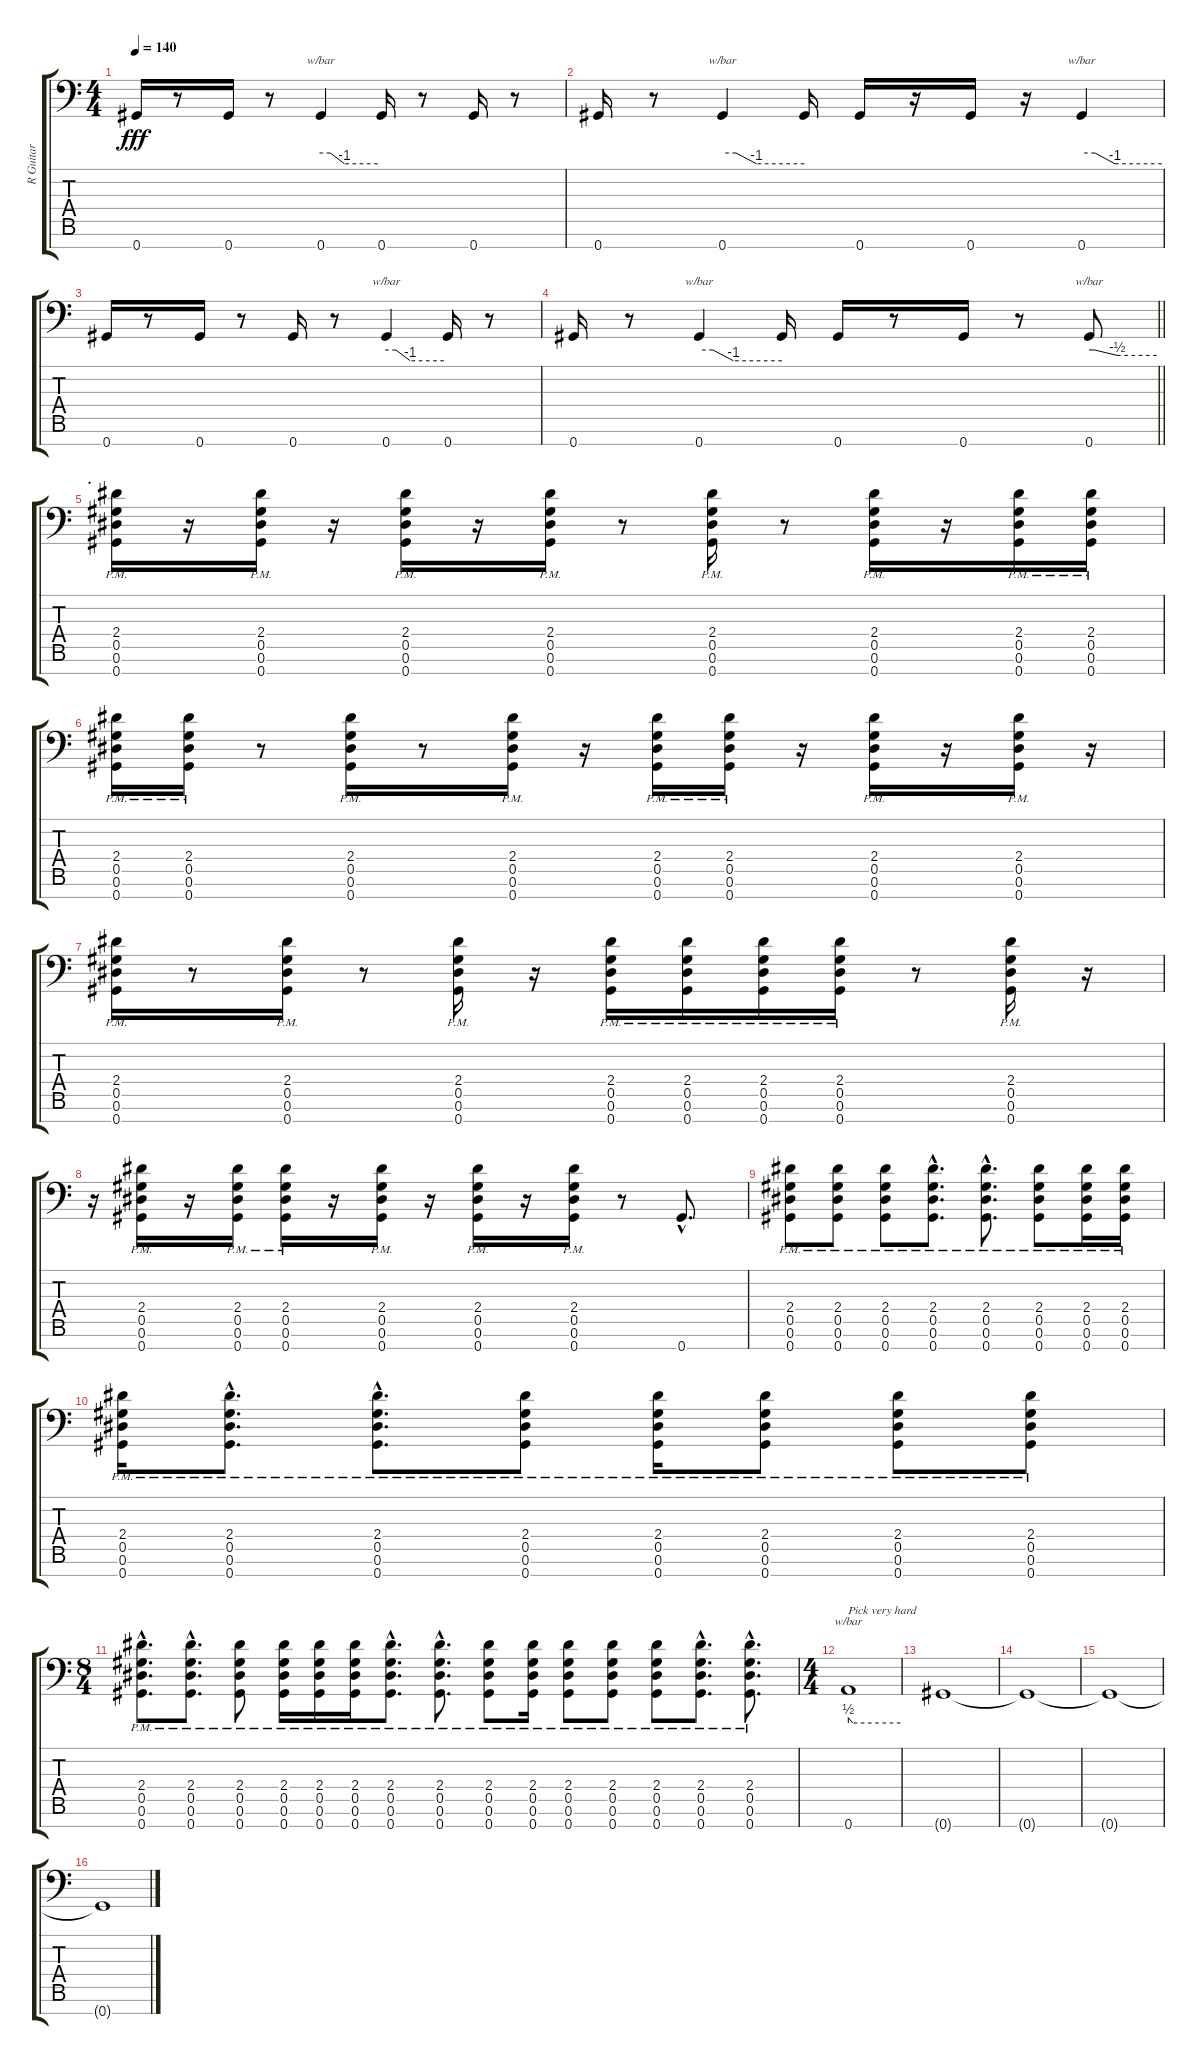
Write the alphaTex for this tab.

\track ("R Guitar" "R Guitar") {instrument distortionguitar}
\staff {score tabs}
\tuning (Eb4 Bb3 Gb3 Db3 Ab2 Eb2 Ab1) {hide}
\ts (4 4)
\tempo 140
\clef f4
\ks c
0.7.16{dy fff} r.8 0.7.16 r.8 0.7.4{tbe (custom default 0 0 10 0 25 -4 60 -4)} 0.7.16 r.8 0.7.16 r.8 |
0.7.16 r.8 0.7.4{tbe (custom default 0 0 10 0 25 -4 60 -4)} 0.7{t}.16 0.7.16 r.16 0.7.16 r.16 0.7.4{tbe (custom default 0 0 10 0 25 -4 60 -4)} |
0.7.16 r.8 0.7.16 r.8 0.7.16 r.8 0.7.4{tbe (custom default 0 0 10 0 25 -4 60 -4)} 0.7.16 r.8 |
\barLineRight lightlight
0.7.16 r.8 0.7.4{tbe (custom default 0 0 10 0 25 -4 60 -4)} 0.7{t}.16 0.7.16 r.8 0.7.16 r.8 0.7.8{tbe (custom default 0 0 5 0 25 -2 60 -2)} |
\section ("" ".")
(2.4{pm} 0.5{pm} 0.6{pm} 0.7{pm}).16 r.16 (2.4{pm} 0.5{pm} 0.6{pm} 0.7{pm}).16 r.16 (2.4{pm} 0.5{pm} 0.6{pm} 0.7{pm}).16 r.16 (2.4{pm} 0.5{pm} 0.6{pm} 0.7{pm}).16 r.8 (2.4{pm} 0.5{pm} 0.6{pm} 0.7{pm}).16 r.8 (2.4{pm} 0.5{pm} 0.6{pm} 0.7{pm}).16 r.16 (2.4{pm} 0.5{pm} 0.6{pm} 0.7{pm}).16 (2.4{pm} 0.5{pm} 0.6{pm} 0.7{pm}).16 |
(2.4{pm} 0.5{pm} 0.6{pm} 0.7{pm}).16 (2.4{pm} 0.5{pm} 0.6{pm} 0.7{pm}).16 r.8 (2.4{pm} 0.5{pm} 0.6{pm} 0.7{pm}).16 r.8 (2.4{pm} 0.5{pm} 0.6{pm} 0.7{pm}).16 r.16 (2.4{pm} 0.5{pm} 0.6{pm} 0.7{pm}).16 (2.4{pm} 0.5{pm} 0.6{pm} 0.7{pm}).16 r.16 (2.4{pm} 0.5{pm} 0.6{pm} 0.7{pm}).16 r.16 (2.4{pm} 0.5{pm} 0.6{pm} 0.7{pm}).16 r.16 |
(2.4{pm} 0.5{pm} 0.6{pm} 0.7{pm}).16 r.8 (2.4{pm} 0.5{pm} 0.6{pm} 0.7{pm}).16 r.8 (2.4{pm} 0.5{pm} 0.6{pm} 0.7{pm}).16 r.16 (2.4{pm} 0.5{pm} 0.6{pm} 0.7{pm}).16 (2.4{pm} 0.5{pm} 0.6{pm} 0.7{pm}).16 (2.4{pm} 0.5{pm} 0.6{pm} 0.7{pm}).16 (2.4{pm} 0.5{pm} 0.6{pm} 0.7{pm}).16 r.8 (2.4{pm} 0.5{pm} 0.6{pm} 0.7{pm}).16 r.16 |
r.16 (2.4{pm} 0.5{pm} 0.6{pm} 0.7{pm}).16 r.16 (2.4{pm} 0.5{pm} 0.6{pm} 0.7{pm}).16 (2.4{pm} 0.5{pm} 0.6{pm} 0.7{pm}).16 r.16 (2.4{pm} 0.5{pm} 0.6{pm} 0.7{pm}).16 r.16 (2.4{pm} 0.5{pm} 0.6{pm} 0.7{pm}).16 r.16 (2.4{pm} 0.5{pm} 0.6{pm} 0.7{pm}).16 r.8 0.7{hac}.8{d} |
(2.4{pm} 0.5{pm} 0.6{pm} 0.7{pm}).8 (2.4{pm} 0.5{pm} 0.6{pm} 0.7{pm}).8 (2.4{pm} 0.5{pm} 0.6{pm} 0.7{pm}).8 (2.4{hac pm} 0.5{hac pm} 0.6{hac pm} 0.7{hac pm}).8{d} (2.4{hac pm} 0.5{hac pm} 0.6{hac pm} 0.7{hac pm}).8{d} (2.4{pm} 0.5{pm} 0.6{pm} 0.7{pm}).8 (2.4{pm} 0.5{pm} 0.6{pm} 0.7{pm}).16 (2.4{pm} 0.5{pm} 0.6{pm} 0.7{pm}).16 |
(2.4{pm} 0.5{pm} 0.6{pm} 0.7{pm}).16 (2.4{hac pm} 0.5{hac pm} 0.6{hac pm} 0.7{hac pm}).8{d} (2.4{hac pm} 0.5{hac pm} 0.6{hac pm} 0.7{hac pm}).8{d} (2.4{pm} 0.5{pm} 0.6{pm} 0.7{pm}).8 (2.4{pm} 0.5{pm} 0.6{pm} 0.7{pm}).16 (2.4{pm} 0.5{pm} 0.6{pm} 0.7{pm}).8 (2.4{pm} 0.5{pm} 0.6{pm} 0.7{pm}).8 (2.4{pm} 0.5{pm} 0.6{pm} 0.7{pm}).8 |
\ts (8 4)
(2.4{hac pm} 0.5{hac pm} 0.6{hac pm} 0.7{hac pm}).8{d} (2.4{hac pm} 0.5{hac pm} 0.6{hac pm} 0.7{hac pm}).8{d} (2.4{pm} 0.5{pm} 0.6{pm} 0.7{pm}).8 (2.4{pm} 0.5{pm} 0.6{pm} 0.7{pm}).16 (2.4{pm} 0.5{pm} 0.6{pm} 0.7{pm}).16 (2.4{pm} 0.5{pm} 0.6{pm} 0.7{pm}).16 (2.4{hac pm} 0.5{hac pm} 0.6{hac pm} 0.7{hac pm}).8{d} (2.4{hac pm} 0.5{hac pm} 0.6{hac pm} 0.7{hac pm}).8{d} (2.4{pm} 0.5{pm} 0.6{pm} 0.7{pm}).8 (2.4{pm} 0.5{pm} 0.6{pm} 0.7{pm}).16 (2.4{pm} 0.5{pm} 0.6{pm} 0.7{pm}).8 (2.4{pm} 0.5{pm} 0.6{pm} 0.7{pm}).8 (2.4{pm} 0.5{pm} 0.6{pm} 0.7{pm}).8 (2.4{hac pm} 0.5{hac pm} 0.6{hac pm} 0.7{hac pm}).8{d} (2.4{hac pm} 0.5{hac pm} 0.6{hac pm} 0.7{hac pm}).8{d} |
\ts (4 4)
0.7.1{tbe (custom default 0 2 5 0 60 0) txt "Pick very hard"} |
0.7{t}.1 |
0.7{t}.1 |
0.7{t}.1 |
0.7{t}.1
